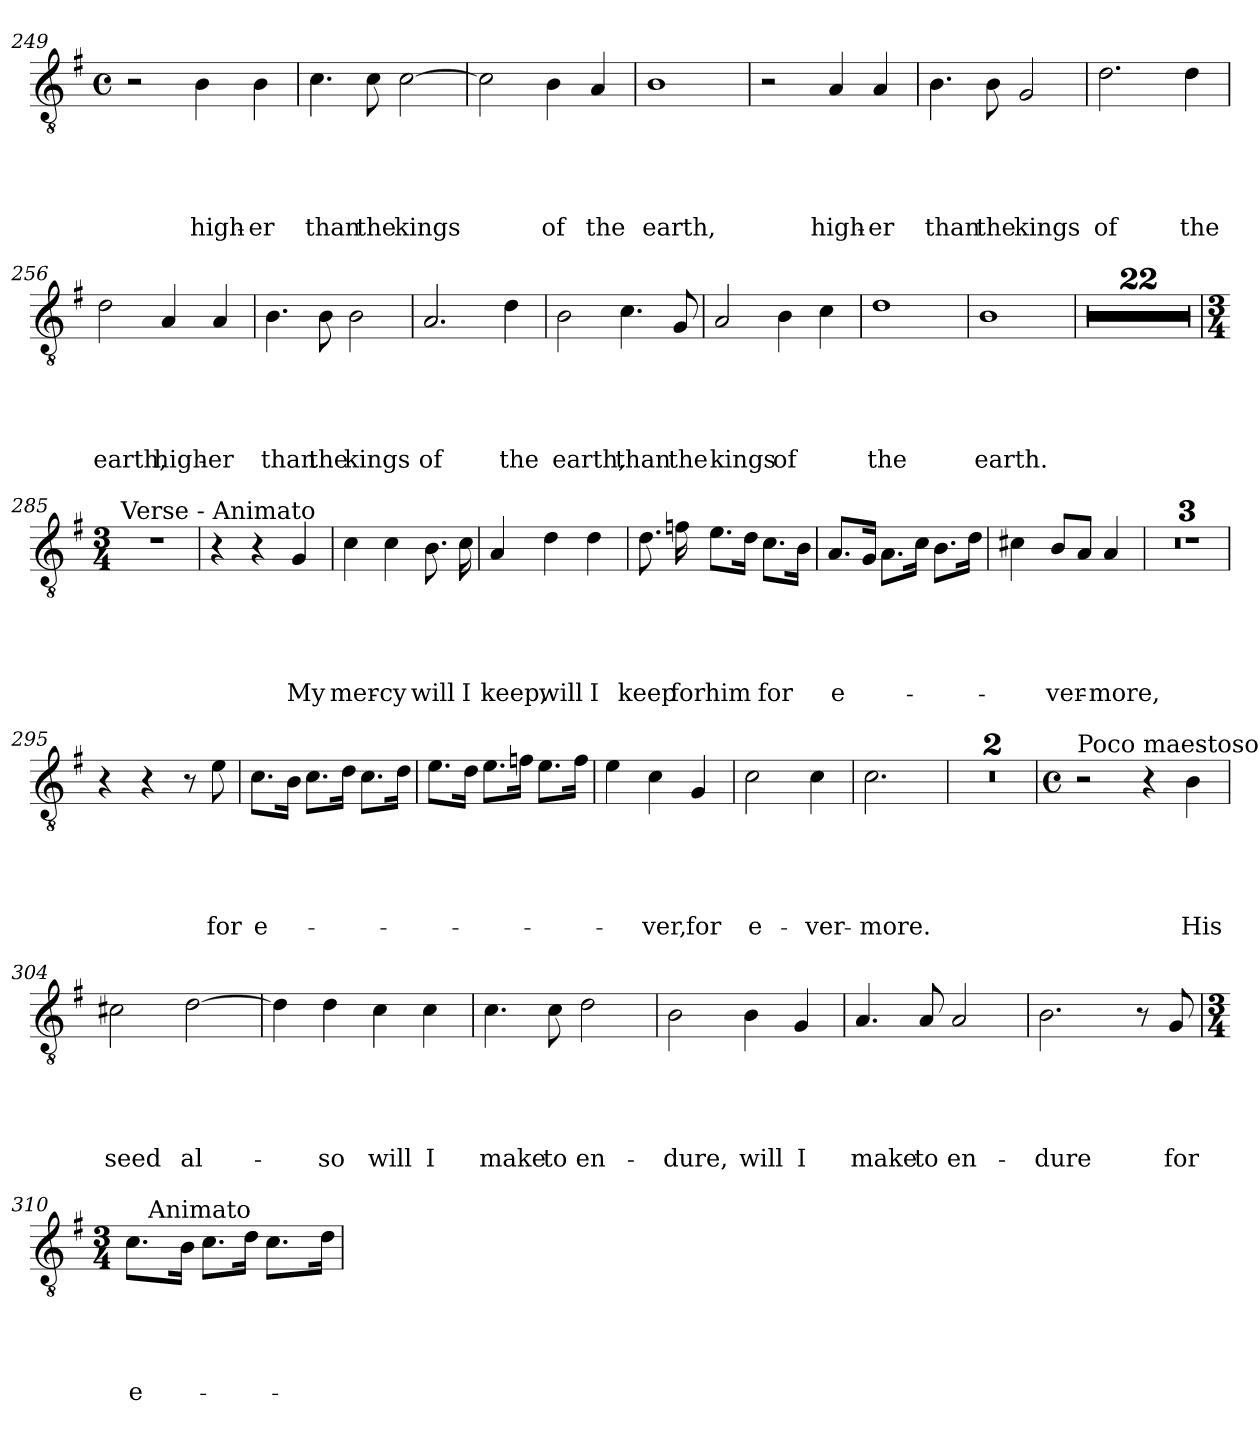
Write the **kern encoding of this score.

**kern	**text	**text	**text	**text	**text
*part1	*part1	*part1	*part1	*part1	*part1
*staff1	*staff1	*staff1	*staff1	*staff1	*staff1
*clefGv2	*	*	*	*	*
*k[f#]	*	*	*	*	*
*G:	*	*	*	*	*
*M4/4	*	*	*	*	*
*met(c)	*	*	*	*	*
=249	=249	=249	=249	=249	=249
2r	.	.	.	.	.
!	!	!	!	!	!LO:LY:b
4B\	.	.	.	.	high-
!	!	!	!	!	!LO:LY:b
4B\	.	.	.	.	-er
=250	=250	=250	=250	=250	=250
!	!	!	!	!	!LO:LY:b
4.c\	.	.	.	.	than
!	!	!	!	!	!LO:LY:b
8c\	.	.	.	.	the
!	!	!	!	!	!LO:LY:b
[2c\	.	.	.	.	kings
!!LO:LB:g=z
=251	=251	=251	=251	=251	=251
2c\]	.	.	.	.	.
!	!	!	!	!	!LO:LY:b
4B\	.	.	.	.	of
!	!	!	!	!	!LO:LY:b
4A/	.	.	.	.	the
=252	=252	=252	=252	=252	=252
!	!	!	!	!	!LO:LY:b
1B	.	.	.	.	earth,
=253	=253	=253	=253	=253	=253
2r	.	.	.	.	.
!	!	!	!	!	!LO:LY:b
4A/	.	.	.	.	high-
!	!	!	!	!	!LO:LY:b
4A/	.	.	.	.	-er
=254	=254	=254	=254	=254	=254
!	!	!	!	!	!LO:LY:b
4.B\	.	.	.	.	than
!	!	!	!	!	!LO:LY:b
8B\	.	.	.	.	the
!	!	!	!	!	!LO:LY:b
2G/	.	.	.	.	kings
=255	=255	=255	=255	=255	=255
!	!	!	!	!	!LO:LY:b
2.d\	.	.	.	.	of
!	!	!	!	!	!LO:LY:b
4d\	.	.	.	.	the
=256	=256	=256	=256	=256	=256
!	!	!	!	!	!LO:LY:b
2d\	.	.	.	.	earth,
!	!	!	!	!	!LO:LY:b
4A/	.	.	.	.	high-
!	!	!	!	!	!LO:LY:b
4A/	.	.	.	.	-er
=257	=257	=257	=257	=257	=257
!	!	!	!	!	!LO:LY:b
4.B\	.	.	.	.	than
!	!	!	!	!	!LO:LY:b
8B\	.	.	.	.	the
!	!	!	!	!	!LO:LY:b
2B\	.	.	.	.	kings
=258	=258	=258	=258	=258	=258
!	!	!	!	!	!LO:LY:b
2.A/	.	.	.	.	of
!	!	!	!	!	!LO:LY:b
4d\	.	.	.	.	the
!!LO:PB:g=z
=259	=259	=259	=259	=259	=259
!	!	!	!	!	!LO:LY:b
2B\	.	.	.	.	earth,
!	!	!	!	!	!LO:LY:b
4.c\	.	.	.	.	than
!	!	!	!	!	!LO:LY:b
8G/	.	.	.	.	the
=260	=260	=260	=260	=260	=260
!	!	!	!	!	!LO:LY:b
2A/	.	.	.	.	kings
!	!	!	!	!	!LO:LY:b
4B\	.	.	.	.	of
4c\	.	.	.	.	.
=261	=261	=261	=261	=261	=261
!	!	!	!	!	!LO:LY:b
1d	.	.	.	.	the
=262	=262	=262	=262	=262	=262
!	!	!	!	!	!LO:LY:b
1B	.	.	.	.	earth.
=263	=263	=263	=263	=263	=263
1r	.	.	.	.	.
=264	=264	=264	=264	=264	=264
1r	.	.	.	.	.
=265	=265	=265	=265	=265	=265
1r	.	.	.	.	.
=266	=266	=266	=266	=266	=266
1r	.	.	.	.	.
=267	=267	=267	=267	=267	=267
1r	.	.	.	.	.
=268	=268	=268	=268	=268	=268
1r	.	.	.	.	.
=269	=269	=269	=269	=269	=269
1r	.	.	.	.	.
=270	=270	=270	=270	=270	=270
1r	.	.	.	.	.
=271	=271	=271	=271	=271	=271
1r	.	.	.	.	.
=272	=272	=272	=272	=272	=272
1r	.	.	.	.	.
=273	=273	=273	=273	=273	=273
1r	.	.	.	.	.
=274	=274	=274	=274	=274	=274
1r	.	.	.	.	.
=275	=275	=275	=275	=275	=275
1r	.	.	.	.	.
=276	=276	=276	=276	=276	=276
1r	.	.	.	.	.
=277	=277	=277	=277	=277	=277
1r	.	.	.	.	.
=278	=278	=278	=278	=278	=278
1r	.	.	.	.	.
=279	=279	=279	=279	=279	=279
1r	.	.	.	.	.
=280	=280	=280	=280	=280	=280
1r	.	.	.	.	.
=281	=281	=281	=281	=281	=281
1r	.	.	.	.	.
=282	=282	=282	=282	=282	=282
1r	.	.	.	.	.
=283	=283	=283	=283	=283	=283
1r	.	.	.	.	.
=284	=284	=284	=284	=284	=284
1r	.	.	.	.	.
=285	=285	=285	=285	=285	=285
*M3/4	*	*	*	*	*
!LO:TX:a:t=Verse - Animato	!	!	!	!	!
2.r	.	.	.	.	.
=286	=286	=286	=286	=286	=286
4r	.	.	.	.	.
4r	.	.	.	.	.
!	!	!	!	!	!LO:LY:b
4G/	.	.	.	.	My
=287	=287	=287	=287	=287	=287
!	!	!	!	!	!LO:LY:b
4c\	.	.	.	.	mer-
!	!	!	!	!	!LO:LY:b
4c\	.	.	.	.	-cy
!	!	!	!	!	!LO:LY:b
8.B\	.	.	.	.	will
!	!	!	!	!	!LO:LY:b
16c\	.	.	.	.	I
!!LO:LB:g=z
=288	=288	=288	=288	=288	=288
!	!	!	!	!	!LO:LY:b
4A/	.	.	.	.	keep,
!	!	!	!	!	!LO:LY:b
4d\	.	.	.	.	will
!	!	!	!	!	!LO:LY:b
4d\	.	.	.	.	I
=289	=289	=289	=289	=289	=289
!	!	!	!	!	!LO:LY:b
8.d\	.	.	.	.	keep
!	!	!	!	!	!LO:LY:b
16fn\	.	.	.	.	for
!	!	!	!	!	!LO:LY:b
8.e\L	.	.	.	.	him
16d\Jk	.	.	.	.	.
!	!	!	!	!	!LO:LY:b
8.c\L	.	.	.	.	for
16B\Jk	.	.	.	.	.
=290	=290	=290	=290	=290	=290
!	!	!	!	!	!LO:LY:b
8.A/L	.	.	.	.	e-
16G/Jk	.	.	.	.	.
8.A\L	.	.	.	.	.
16c\Jk	.	.	.	.	.
8.B\L	.	.	.	.	.
16d\Jk	.	.	.	.	.
=291	=291	=291	=291	=291	=291
4c#X\	.	.	.	.	.
!	!	!	!	!	!LO:LY:b
8B/L	.	.	.	.	-ver-
8A/J	.	.	.	.	.
!	!	!	!	!	!LO:LY:b
4A/	.	.	.	.	-more,
=292	=292	=292	=292	=292	=292
2.r	.	.	.	.	.
=293	=293	=293	=293	=293	=293
2.r	.	.	.	.	.
=294	=294	=294	=294	=294	=294
2.r	.	.	.	.	.
=295	=295	=295	=295	=295	=295
4r	.	.	.	.	.
4r	.	.	.	.	.
8r	.	.	.	.	.
!	!	!	!	!	!LO:LY:b
8e\	.	.	.	.	for
=296	=296	=296	=296	=296	=296
!	!	!	!	!	!LO:LY:b
8.c\L	.	.	.	.	e-
16B\Jk	.	.	.	.	.
8.c\L	.	.	.	.	.
16d\Jk	.	.	.	.	.
8.c\L	.	.	.	.	.
16d\Jk	.	.	.	.	.
!!LO:LB:g=z
=297	=297	=297	=297	=297	=297
8.e\L	.	.	.	.	.
16d\Jk	.	.	.	.	.
8.e\L	.	.	.	.	.
16fn\Jk	.	.	.	.	.
8.e\L	.	.	.	.	.
16f\Jk	.	.	.	.	.
=298	=298	=298	=298	=298	=298
4e\	.	.	.	.	.
!	!	!	!	!	!LO:LY:b
4c\	.	.	.	.	-ver,
!	!	!	!	!	!LO:LY:b
4G/	.	.	.	.	for
=299	=299	=299	=299	=299	=299
!	!	!	!	!	!LO:LY:b
2c\	.	.	.	.	e-
!	!	!	!	!	!LO:LY:b
4c\	.	.	.	.	-ver-
=300	=300	=300	=300	=300	=300
!	!	!	!	!	!LO:LY:b
2.c\	.	.	.	.	-more.
=301	=301	=301	=301	=301	=301
2.r	.	.	.	.	.
=302	=302	=302	=302	=302	=302
2.r	.	.	.	.	.
=303	=303	=303	=303	=303	=303
*M4/4	*	*	*	*	*
*met(c)	*	*	*	*	*
!LO:TX:a:t=Poco maestoso	!	!	!	!	!
2r	.	.	.	.	.
4r	.	.	.	.	.
!	!	!	!	!	!LO:LY:b
4B\	.	.	.	.	His
=304	=304	=304	=304	=304	=304
!	!	!	!	!	!LO:LY:b
2c#X\	.	.	.	.	seed
!	!	!	!	!	!LO:LY:b
[2d\	.	.	.	.	al-
=305	=305	=305	=305	=305	=305
4d\]	.	.	.	.	.
!	!	!	!	!	!LO:LY:b
4d\	.	.	.	.	-so
!	!	!	!	!	!LO:LY:b
4c\	.	.	.	.	will
!	!	!	!	!	!LO:LY:b
4c\	.	.	.	.	I
!!LO:LB:g=z
=306	=306	=306	=306	=306	=306
!	!	!	!	!	!LO:LY:b
4.c\	.	.	.	.	make
!	!	!	!	!	!LO:LY:b
8c\	.	.	.	.	to
!	!	!	!	!	!LO:LY:b
2d\	.	.	.	.	en-
=307	=307	=307	=307	=307	=307
!	!	!	!	!	!LO:LY:b
2B\	.	.	.	.	-dure,
!	!	!	!	!	!LO:LY:b
4B\	.	.	.	.	will
!	!	!	!	!	!LO:LY:b
4G/	.	.	.	.	I
=308	=308	=308	=308	=308	=308
!	!	!	!	!	!LO:LY:b
4.A/	.	.	.	.	make
!	!	!	!	!	!LO:LY:b
8A/	.	.	.	.	to
!	!	!	!	!	!LO:LY:b
2A/	.	.	.	.	en-
=309	=309	=309	=309	=309	=309
!	!	!	!	!	!LO:LY:b
2.B\	.	.	.	.	-dure
8r	.	.	.	.	.
!	!	!	!	!	!LO:LY:b
8G/	.	.	.	.	for
=310	=310	=310	=310	=310	=310
*M3/4	*	*	*	*	*
!	!	!	!	!	!LO:LY:b
*^	*	*	*	*	*
8.c\L	16ryy	.	.	.	.	e-
!	!LO:TX:a:t=Animato	!	!	!	!	!
.	2ryy	.	.	.	.	.
16B\Jk	.	.	.	.	.	.
8.c\L	.	.	.	.	.	.
16d\Jk	.	.	.	.	.	.
8.c\L	.	.	.	.	.	.
.	8.ryy	.	.	.	.	.
16d\Jk	.	.	.	.	.	.
*v	*v	*	*	*	*	*
=	=	=	=	=	=
*-	*-	*-	*-	*-	*-
